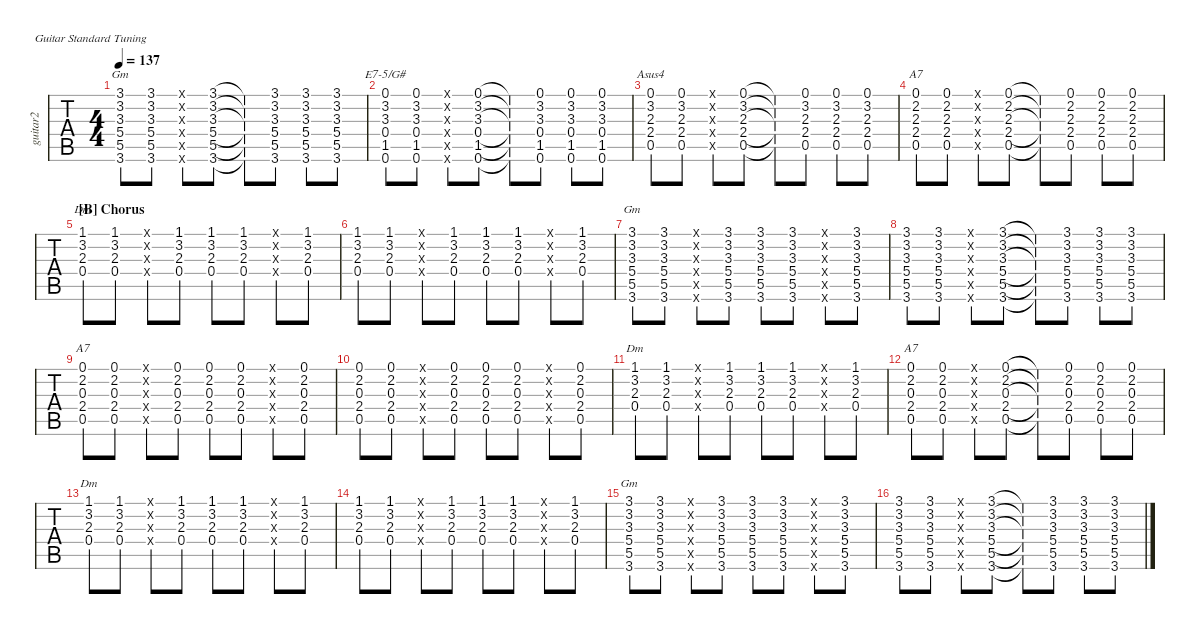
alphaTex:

\defaultSystemsLayout 4
\hideDynamics
\bracketExtendMode nobrackets
\track ("Guitar2" "guitar2") {defaultSystemsLayout 4 instrument electricguitarclean}
\staff {tabs}
\tuning (E4 B3 G3 D3 A2 E2)
\chord ("Dm" 1 3 2 0 x x) {showdiagram false showfingering false}
\chord ("A7" 0 2 0 2 0 x) {showdiagram false showfingering false}
\chord ("Gm" 3 3 3 5 5 3) {showdiagram false showfingering false barre (3 3 3)}
\chord ("Asus4" 0 3 2 2 0 x) {showdiagram false showfingering false}
\chord ("A7" 0 2 2 2 0 x) {showdiagram false showfingering false}
\chord ("E7-5/G#" 0 3 3 0 1 0) {showdiagram false showfingering false}
\ts (4 4)
\tempo 137
\clef g2
\ks f
(5.4{acc forcenatural} 3.3{acc b} 3.2{acc forcenatural} 3.1{acc forcenatural} 5.5{acc forcenatural} 3.6{acc forcenatural}).8{ch "Gm" dy mf} (5.4{acc forcenatural} 3.3{acc b} 3.2{acc forcenatural} 3.1{acc forcenatural} 5.5{acc forcenatural} 3.6{acc forcenatural}).8 (5.4{x acc forcenatural} 3.3{x acc b} 3.2{x acc forcenatural} 3.1{x acc forcenatural} 5.5{x acc forcenatural} 3.6{x acc forcenatural}).8 (5.4{acc forcenatural} 3.3{acc b} 3.2{acc forcenatural} 3.1{acc forcenatural} 5.5{acc forcenatural} 3.6{acc forcenatural}).8 (5.4{t acc forcenatural} 3.3{t acc b} 3.2{t acc forcenatural} 3.1{t acc forcenatural} 5.5{t acc forcenatural} 3.6{t acc forcenatural}).8 (5.4{acc forcenatural} 3.3{acc b} 3.2{acc forcenatural} 3.1{acc forcenatural} 5.5{acc forcenatural} 3.6{acc forcenatural}).8 (5.4{acc forcenatural} 3.3{acc b} 3.2{acc forcenatural} 3.1{acc forcenatural} 5.5{acc forcenatural} 3.6{acc forcenatural}).8 (5.4{acc forcenatural} 3.3{acc b} 3.2{acc forcenatural} 3.1{acc forcenatural} 5.5{acc forcenatural} 3.6{acc forcenatural}).8 |
(1.5{acc b} 0.4{acc forcenatural} 3.2{acc forcenatural} 0.1{acc forcenatural} 3.3{acc b} 0.6{acc forcenatural}).8{ch "E7-5/G#"} (1.5{acc b} 0.4{acc forcenatural} 3.2{acc forcenatural} 0.1{acc forcenatural} 3.3{acc b} 0.6{acc forcenatural}).8 (1.5{x acc b} 0.4{x acc forcenatural} 3.2{x acc forcenatural} 0.1{x acc forcenatural} 3.3{x acc b} 0.6{x acc forcenatural}).8 (1.5{acc b} 0.4{acc forcenatural} 3.2{acc forcenatural} 0.1{acc forcenatural} 3.3{acc b} 0.6{acc forcenatural}).8 (1.5{t acc b} 0.4{t acc forcenatural} 3.2{t acc forcenatural} 0.1{t acc forcenatural} 3.3{t acc b} 0.6{t acc forcenatural}).8 (1.5{acc b} 0.4{acc forcenatural} 3.2{acc forcenatural} 0.1{acc forcenatural} 3.3{acc b} 0.6{acc forcenatural}).8 (1.5{acc b} 0.4{acc forcenatural} 3.2{acc forcenatural} 0.1{acc forcenatural} 3.3{acc b} 0.6{acc forcenatural}).8 (1.5{acc b} 0.4{acc forcenatural} 3.2{acc forcenatural} 0.1{acc forcenatural} 3.3{acc b} 0.6{acc forcenatural}).8 |
(0.5{acc forcenatural} 2.4{acc forcenatural} 2.3{acc forcenatural} 3.2{acc forcenatural} 0.1{acc forcenatural}).8{ch "Asus4"} (0.5{acc forcenatural} 2.4{acc forcenatural} 2.3{acc forcenatural} 3.2{acc forcenatural} 0.1{acc forcenatural}).8 (0.5{x acc forcenatural} 2.4{x acc forcenatural} 2.3{x acc forcenatural} 3.2{x acc forcenatural} 0.1{x acc forcenatural}).8 (0.5{acc forcenatural} 2.4{acc forcenatural} 2.3{acc forcenatural} 3.2{acc forcenatural} 0.1{acc forcenatural}).8 (0.5{t acc forcenatural} 2.4{t acc forcenatural} 2.3{t acc forcenatural} 3.2{t acc forcenatural} 0.1{t acc forcenatural}).8 (0.5{acc forcenatural} 2.4{acc forcenatural} 2.3{acc forcenatural} 3.2{acc forcenatural} 0.1{acc forcenatural}).8 (0.5{acc forcenatural} 2.4{acc forcenatural} 2.3{acc forcenatural} 3.2{acc forcenatural} 0.1{acc forcenatural}).8 (0.5{acc forcenatural} 2.4{acc forcenatural} 2.3{acc forcenatural} 3.2{acc forcenatural} 0.1{acc forcenatural}).8 |
(0.5{acc forcenatural} 2.4{acc forcenatural} 2.3{acc forcenatural} 2.2{acc b} 0.1{acc forcenatural}).8{ch "A7"} (0.5{acc forcenatural} 2.4{acc forcenatural} 2.3{acc forcenatural} 2.2{acc b} 0.1{acc forcenatural}).8 (0.5{x acc forcenatural} 2.4{x acc forcenatural} 2.3{x acc forcenatural} 3.2{x acc forcenatural} 0.1{x acc forcenatural}).8 (0.5{acc forcenatural} 2.4{acc forcenatural} 2.3{acc forcenatural} 2.2{acc b} 0.1{acc forcenatural}).8 (0.5{t acc forcenatural} 2.4{t acc forcenatural} 2.3{t acc forcenatural} 2.2{t acc b} 0.1{t acc forcenatural}).8 (0.5{acc forcenatural} 2.4{acc forcenatural} 2.3{acc forcenatural} 2.2{acc b} 0.1{acc forcenatural}).8 (0.5{acc forcenatural} 2.4{acc forcenatural} 2.3{acc forcenatural} 2.2{acc b} 0.1{acc forcenatural}).8 (0.5{acc forcenatural} 2.4{acc forcenatural} 2.3{acc forcenatural} 2.2{acc b} 0.1{acc forcenatural}).8 |
\section ("B" "Chorus")
(0.4{acc forcenatural} 2.3{acc forcenatural} 3.2{acc forcenatural} 1.1{acc forcenatural}).8{ch "Dm"} (0.4{acc forcenatural} 2.3{acc forcenatural} 3.2{acc forcenatural} 1.1{acc forcenatural}).8 (0.4{x acc forcenatural} 2.3{x acc forcenatural} 3.2{x acc forcenatural} 1.1{x acc forcenatural}).8 (0.4{acc forcenatural} 2.3{acc forcenatural} 3.2{acc forcenatural} 1.1{acc forcenatural}).8 (0.4{acc forcenatural} 2.3{acc forcenatural} 3.2{acc forcenatural} 1.1{acc forcenatural}).8 (0.4{acc forcenatural} 2.3{acc forcenatural} 3.2{acc forcenatural} 1.1{acc forcenatural}).8 (0.4{x acc forcenatural} 2.3{x acc forcenatural} 3.2{x acc forcenatural} 1.1{x acc forcenatural}).8 (0.4{acc forcenatural} 2.3{acc forcenatural} 3.2{acc forcenatural} 1.1{acc forcenatural}).8 |
(0.4{acc forcenatural} 2.3{acc forcenatural} 3.2{acc forcenatural} 1.1{acc forcenatural}).8 (0.4{acc forcenatural} 2.3{acc forcenatural} 3.2{acc forcenatural} 1.1{acc forcenatural}).8 (0.4{x acc forcenatural} 2.3{x acc forcenatural} 3.2{x acc forcenatural} 1.1{x acc forcenatural}).8 (0.4{acc forcenatural} 2.3{acc forcenatural} 3.2{acc forcenatural} 1.1{acc forcenatural}).8 (0.4{acc forcenatural} 2.3{acc forcenatural} 3.2{acc forcenatural} 1.1{acc forcenatural}).8 (0.4{acc forcenatural} 2.3{acc forcenatural} 3.2{acc forcenatural} 1.1{acc forcenatural}).8 (0.4{x acc forcenatural} 2.3{x acc forcenatural} 3.2{x acc forcenatural} 1.1{x acc forcenatural}).8 (0.4{acc forcenatural} 2.3{acc forcenatural} 3.2{acc forcenatural} 1.1{acc forcenatural}).8 |
(5.4{acc forcenatural} 3.3{acc b} 3.2{acc forcenatural} 3.1{acc forcenatural} 5.5{acc forcenatural} 3.6{acc forcenatural}).8{ch "Gm"} (5.4{acc forcenatural} 3.3{acc b} 3.2{acc forcenatural} 3.1{acc forcenatural} 5.5{acc forcenatural} 3.6{acc forcenatural}).8 (5.4{x acc forcenatural} 3.3{x acc b} 3.2{x acc forcenatural} 3.1{x acc forcenatural} 5.5{x acc forcenatural} 3.6{x acc forcenatural}).8 (5.4{acc forcenatural} 3.3{acc b} 3.2{acc forcenatural} 3.1{acc forcenatural} 5.5{acc forcenatural} 3.6{acc forcenatural}).8 (5.4{acc forcenatural} 3.3{acc b} 3.2{acc forcenatural} 3.1{acc forcenatural} 5.5{acc forcenatural} 3.6{acc forcenatural}).8 (5.4{acc forcenatural} 3.3{acc b} 3.2{acc forcenatural} 3.1{acc forcenatural} 5.5{acc forcenatural} 3.6{acc forcenatural}).8 (5.4{x acc forcenatural} 3.3{x acc b} 3.2{x acc forcenatural} 3.1{x acc forcenatural} 5.5{x acc forcenatural} 3.6{x acc forcenatural}).8 (5.4{acc forcenatural} 3.3{acc b} 3.2{acc forcenatural} 3.1{acc forcenatural} 5.5{acc forcenatural} 3.6{acc forcenatural}).8 |
(5.4{acc forcenatural} 3.3{acc b} 3.2{acc forcenatural} 3.1{acc forcenatural} 5.5{acc forcenatural} 3.6{acc forcenatural}).8 (5.4{acc forcenatural} 3.3{acc b} 3.2{acc forcenatural} 3.1{acc forcenatural} 5.5{acc forcenatural} 3.6{acc forcenatural}).8 (5.4{x acc forcenatural} 3.3{x acc b} 3.2{x acc forcenatural} 3.1{x acc forcenatural} 5.5{x acc forcenatural} 3.6{x acc forcenatural}).8 (5.4{acc forcenatural} 3.3{acc b} 3.2{acc forcenatural} 3.1{acc forcenatural} 5.5{acc forcenatural} 3.6{acc forcenatural}).8 (5.4{t acc forcenatural} 3.3{t acc b} 3.2{t acc forcenatural} 3.1{t acc forcenatural} 5.5{t acc forcenatural} 3.6{t acc forcenatural}).8 (5.4{acc forcenatural} 3.3{acc b} 3.2{acc forcenatural} 3.1{acc forcenatural} 5.5{acc forcenatural} 3.6{acc forcenatural}).8 (5.4{acc forcenatural} 3.3{acc b} 3.2{acc forcenatural} 3.1{acc forcenatural} 5.5{acc forcenatural} 3.6{acc forcenatural}).8 (5.4{acc forcenatural} 3.3{acc b} 3.2{acc forcenatural} 3.1{acc forcenatural} 5.5{acc forcenatural} 3.6{acc forcenatural}).8 |
(0.5{acc forcenatural} 2.4{acc forcenatural} 0.3{acc forcenatural} 2.2{acc b} 0.1{acc forcenatural}).8{ch "A7"} (0.5{acc forcenatural} 2.4{acc forcenatural} 0.3{acc forcenatural} 2.2{acc b} 0.1{acc forcenatural}).8 (0.5{x acc forcenatural} 2.4{x acc forcenatural} 0.3{x acc forcenatural} 2.2{x acc b} 0.1{x acc forcenatural}).8 (0.5{acc forcenatural} 2.4{acc forcenatural} 0.3{acc forcenatural} 2.2{acc b} 0.1{acc forcenatural}).8 (0.5{acc forcenatural} 2.4{acc forcenatural} 0.3{acc forcenatural} 2.2{acc b} 0.1{acc forcenatural}).8 (0.5{acc forcenatural} 2.4{acc forcenatural} 0.3{acc forcenatural} 2.2{acc b} 0.1{acc forcenatural}).8 (0.5{x acc forcenatural} 2.4{x acc forcenatural} 0.3{x acc forcenatural} 2.2{x acc b} 0.1{x acc forcenatural}).8 (0.5{acc forcenatural} 2.4{acc forcenatural} 0.3{acc forcenatural} 2.2{acc b} 0.1{acc forcenatural}).8 |
(0.5{acc forcenatural} 2.4{acc forcenatural} 0.3{acc forcenatural} 2.2{acc b} 0.1{acc forcenatural}).8 (0.5{acc forcenatural} 2.4{acc forcenatural} 0.3{acc forcenatural} 2.2{acc b} 0.1{acc forcenatural}).8 (0.5{x acc forcenatural} 2.4{x acc forcenatural} 0.3{x acc forcenatural} 2.2{x acc b} 0.1{x acc forcenatural}).8 (0.5{acc forcenatural} 2.4{acc forcenatural} 0.3{acc forcenatural} 2.2{acc b} 0.1{acc forcenatural}).8 (0.5{acc forcenatural} 2.4{acc forcenatural} 0.3{acc forcenatural} 2.2{acc b} 0.1{acc forcenatural}).8 (0.5{acc forcenatural} 2.4{acc forcenatural} 0.3{acc forcenatural} 2.2{acc b} 0.1{acc forcenatural}).8 (0.5{x acc forcenatural} 2.4{x acc forcenatural} 0.3{x acc forcenatural} 2.2{x acc b} 0.1{x acc forcenatural}).8 (0.5{acc forcenatural} 2.4{acc forcenatural} 0.3{acc forcenatural} 2.2{acc b} 0.1{acc forcenatural}).8 |
(0.4{acc forcenatural} 2.3{acc forcenatural} 3.2{acc forcenatural} 1.1{acc forcenatural}).8{ch "Dm"} (0.4{acc forcenatural} 2.3{acc forcenatural} 3.2{acc forcenatural} 1.1{acc forcenatural}).8 (0.4{x acc forcenatural} 2.3{x acc forcenatural} 3.2{x acc forcenatural} 1.1{x acc forcenatural}).8 (0.4{acc forcenatural} 2.3{acc forcenatural} 3.2{acc forcenatural} 1.1{acc forcenatural}).8 (0.4{acc forcenatural} 2.3{acc forcenatural} 3.2{acc forcenatural} 1.1{acc forcenatural}).8 (0.4{acc forcenatural} 2.3{acc forcenatural} 3.2{acc forcenatural} 1.1{acc forcenatural}).8 (0.4{x acc forcenatural} 2.3{x acc forcenatural} 3.2{x acc forcenatural} 1.1{x acc forcenatural}).8 (0.4{acc forcenatural} 2.3{acc forcenatural} 3.2{acc forcenatural} 1.1{acc forcenatural}).8 |
(0.5{acc forcenatural} 2.4{acc forcenatural} 0.3{acc forcenatural} 2.2{acc b} 0.1{acc forcenatural}).8{ch "A7"} (0.5{acc forcenatural} 2.4{acc forcenatural} 0.3{acc forcenatural} 2.2{acc b} 0.1{acc forcenatural}).8 (0.5{x acc forcenatural} 2.4{x acc forcenatural} 0.3{x acc forcenatural} 2.2{x acc b} 0.1{x acc forcenatural}).8 (0.5{acc forcenatural} 2.4{acc forcenatural} 0.3{acc forcenatural} 2.2{acc b} 0.1{acc forcenatural}).8 (0.5{t acc forcenatural} 2.4{t acc forcenatural} 0.3{t acc forcenatural} 2.2{t acc b} 0.1{t acc forcenatural}).8 (0.5{acc forcenatural} 2.4{acc forcenatural} 0.3{acc forcenatural} 2.2{acc b} 0.1{acc forcenatural}).8 (0.5{acc forcenatural} 2.4{acc forcenatural} 0.3{acc forcenatural} 2.2{acc b} 0.1{acc forcenatural}).8 (0.5{acc forcenatural} 2.4{acc forcenatural} 0.3{acc forcenatural} 2.2{acc b} 0.1{acc forcenatural}).8 |
(0.4{acc forcenatural} 2.3{acc forcenatural} 3.2{acc forcenatural} 1.1{acc forcenatural}).8{ch "Dm"} (0.4{acc forcenatural} 2.3{acc forcenatural} 3.2{acc forcenatural} 1.1{acc forcenatural}).8 (0.4{x acc forcenatural} 2.3{x acc forcenatural} 3.2{x acc forcenatural} 1.1{x acc forcenatural}).8 (0.4{acc forcenatural} 2.3{acc forcenatural} 3.2{acc forcenatural} 1.1{acc forcenatural}).8 (0.4{acc forcenatural} 2.3{acc forcenatural} 3.2{acc forcenatural} 1.1{acc forcenatural}).8 (0.4{acc forcenatural} 2.3{acc forcenatural} 3.2{acc forcenatural} 1.1{acc forcenatural}).8 (0.4{x acc forcenatural} 2.3{x acc forcenatural} 3.2{x acc forcenatural} 1.1{x acc forcenatural}).8 (0.4{acc forcenatural} 2.3{acc forcenatural} 3.2{acc forcenatural} 1.1{acc forcenatural}).8 |
(0.4{acc forcenatural} 2.3{acc forcenatural} 3.2{acc forcenatural} 1.1{acc forcenatural}).8 (0.4{acc forcenatural} 2.3{acc forcenatural} 3.2{acc forcenatural} 1.1{acc forcenatural}).8 (0.4{x acc forcenatural} 2.3{x acc forcenatural} 3.2{x acc forcenatural} 1.1{x acc forcenatural}).8 (0.4{acc forcenatural} 2.3{acc forcenatural} 3.2{acc forcenatural} 1.1{acc forcenatural}).8 (0.4{acc forcenatural} 2.3{acc forcenatural} 3.2{acc forcenatural} 1.1{acc forcenatural}).8 (0.4{acc forcenatural} 2.3{acc forcenatural} 3.2{acc forcenatural} 1.1{acc forcenatural}).8 (0.4{x acc forcenatural} 2.3{x acc forcenatural} 3.2{x acc forcenatural} 1.1{x acc forcenatural}).8 (0.4{acc forcenatural} 2.3{acc forcenatural} 3.2{acc forcenatural} 1.1{acc forcenatural}).8 |
(5.4{acc forcenatural} 3.3{acc b} 3.2{acc forcenatural} 3.1{acc forcenatural} 5.5{acc forcenatural} 3.6{acc forcenatural}).8{ch "Gm"} (5.4{acc forcenatural} 3.3{acc b} 3.2{acc forcenatural} 3.1{acc forcenatural} 5.5{acc forcenatural} 3.6{acc forcenatural}).8 (5.4{x acc forcenatural} 3.3{x acc b} 3.2{x acc forcenatural} 3.1{x acc forcenatural} 5.5{x acc forcenatural} 3.6{x acc forcenatural}).8 (5.4{acc forcenatural} 3.3{acc b} 3.2{acc forcenatural} 3.1{acc forcenatural} 5.5{acc forcenatural} 3.6{acc forcenatural}).8 (5.4{acc forcenatural} 3.3{acc b} 3.2{acc forcenatural} 3.1{acc forcenatural} 5.5{acc forcenatural} 3.6{acc forcenatural}).8 (5.4{acc forcenatural} 3.3{acc b} 3.2{acc forcenatural} 3.1{acc forcenatural} 5.5{acc forcenatural} 3.6{acc forcenatural}).8 (5.4{x acc forcenatural} 3.3{x acc b} 3.2{x acc forcenatural} 3.1{x acc forcenatural} 5.5{x acc forcenatural} 3.6{x acc forcenatural}).8 (5.4{acc forcenatural} 3.3{acc b} 3.2{acc forcenatural} 3.1{acc forcenatural} 5.5{acc forcenatural} 3.6{acc forcenatural}).8 |
(5.4{acc forcenatural} 3.3{acc b} 3.2{acc forcenatural} 3.1{acc forcenatural} 5.5{acc forcenatural} 3.6{acc forcenatural}).8 (5.4{acc forcenatural} 3.3{acc b} 3.2{acc forcenatural} 3.1{acc forcenatural} 5.5{acc forcenatural} 3.6{acc forcenatural}).8 (5.4{x acc forcenatural} 3.3{x acc b} 3.2{x acc forcenatural} 3.1{x acc forcenatural} 5.5{x acc forcenatural} 3.6{x acc forcenatural}).8 (5.4{acc forcenatural} 3.3{acc b} 3.2{acc forcenatural} 3.1{acc forcenatural} 5.5{acc forcenatural} 3.6{acc forcenatural}).8 (5.4{t acc forcenatural} 3.3{t acc b} 3.2{t acc forcenatural} 3.1{t acc forcenatural} 5.5{t acc forcenatural} 3.6{t acc forcenatural}).8 (5.4{acc forcenatural} 3.3{acc b} 3.2{acc forcenatural} 3.1{acc forcenatural} 5.5{acc forcenatural} 3.6{acc forcenatural}).8 (5.4{acc forcenatural} 3.3{acc b} 3.2{acc forcenatural} 3.1{acc forcenatural} 5.5{acc forcenatural} 3.6{acc forcenatural}).8 (5.4{acc forcenatural} 3.3{acc b} 3.2{acc forcenatural} 3.1{acc forcenatural} 5.5{acc forcenatural} 3.6{acc forcenatural}).8
